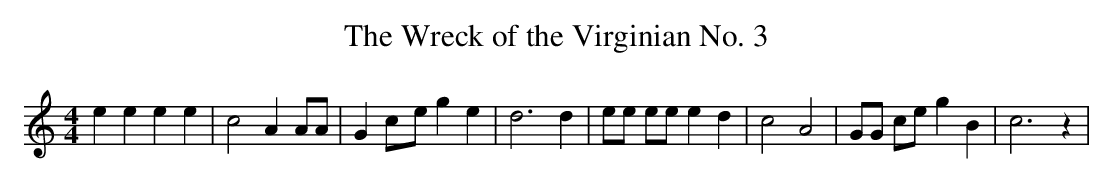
X:1
T:The Wreck of the Virginian No. 3
M:4/4
L:1/4
K:C
 e e e e| c2 A A/2A/2| Gc/2-e/2 g e| d3 d| e/2e/2 e/2e/2 e d| c2 A2|\
 G/2G/2 c/2e/2 g B| c3 z|
